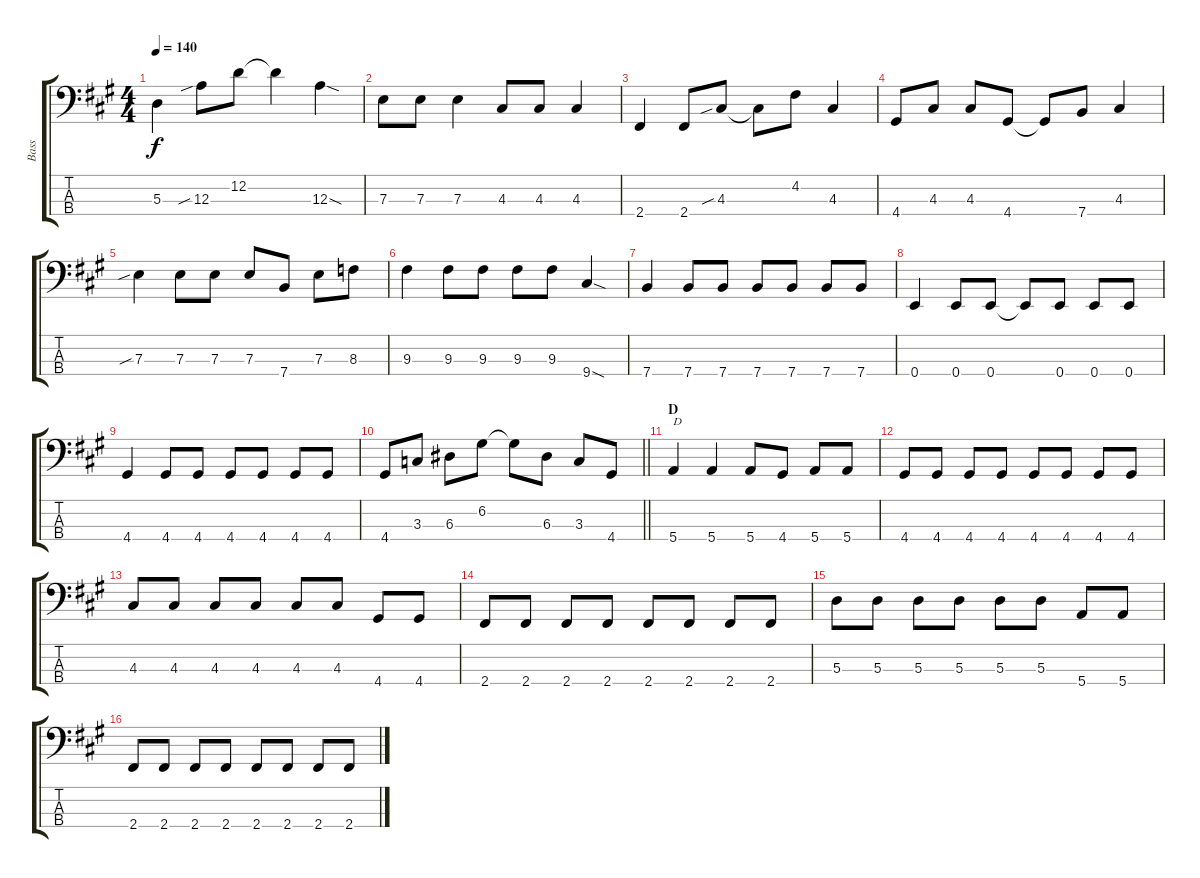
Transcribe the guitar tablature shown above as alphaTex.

\track ("Bass" "Bass") {instrument electricbasspick}
\staff {score tabs}
\tuning (G2 D2 A1 E1) {hide}
\ts (4 4)
\tempo 140
\clef f4
\ks a
5.3.4{dy f} 12.3{sib}.8 12.2.8 12.2{t}.4 12.3{sod}.4 |
7.3.8 7.3.8 7.3.4 4.3.8 4.3.8 4.3.4 |
2.4.4 2.4.8 4.3{sib}.8 4.3{t}.8 4.2.8 4.3.4 |
4.4.8 4.3.8 4.3.8 4.4.8 4.4{t}.8 7.4.8 4.3.4 |
7.3{sib}.4 7.3.8 7.3.8 7.3.8 7.4.8 7.3.8 8.3.8 |
9.3.4 9.3.8 9.3.8 9.3.8 9.3.8 9.4{sod}.4 |
7.4.4 7.4.8 7.4.8 7.4.8 7.4.8 7.4.8 7.4.8 |
0.4.4 0.4.8 0.4.8 0.4{t}.8 0.4.8 0.4.8 0.4.8 |
4.4.4 4.4.8 4.4.8 4.4.8 4.4.8 4.4.8 4.4.8 |
\barLineRight lightlight
4.4.8 3.3.8 6.3.8 6.2.8 6.2{t}.8 6.3.8 3.3.8 4.4.8 |
\section ("" "D")
5.4.4{txt "D"} 5.4.4 5.4.8 4.4.8 5.4.8 5.4.8 |
4.4.8 4.4.8 4.4.8 4.4.8 4.4.8 4.4.8 4.4.8 4.4.8 |
4.3.8 4.3.8 4.3.8 4.3.8 4.3.8 4.3.8 4.4.8 4.4.8 |
2.4.8 2.4.8 2.4.8 2.4.8 2.4.8 2.4.8 2.4.8 2.4.8 |
5.3.8 5.3.8 5.3.8 5.3.8 5.3.8 5.3.8 5.4.8 5.4.8 |
2.4.8 2.4.8 2.4.8 2.4.8 2.4.8 2.4.8 2.4.8 2.4.8
